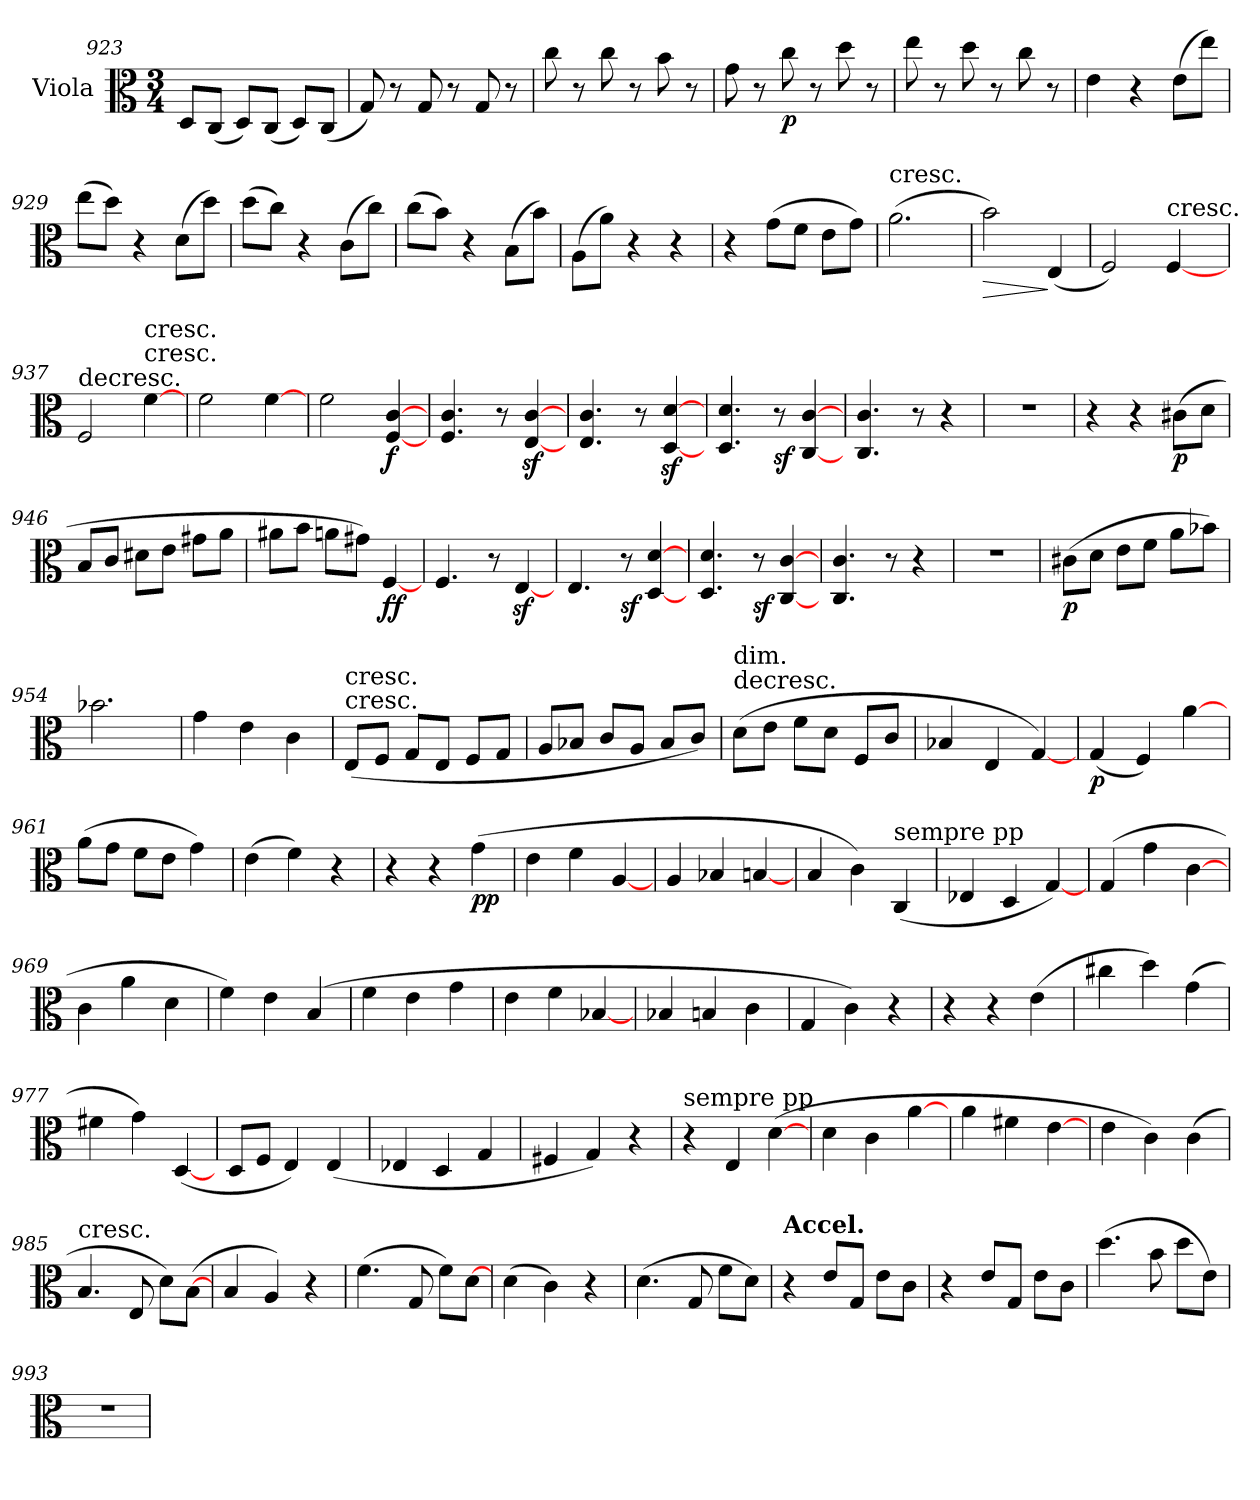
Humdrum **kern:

**kern	**dynam
*part1	*part1
*staff1	*staff1
*I"Viola	*
*I'Vla	*
*clefC3	*
*k[]	*
*C:	*
*M3/4	*
=923	=923
8D/L	.
(8C/J	.
8D/L)	.
(8C/J	.
8D/L)	.
(8C/J	.
=924	=924
8G)	.
8r	.
8G	.
8r	.
8G	.
8r	.
=925	=925
8cc	.
8r	.
8cc	.
8r	.
8b	.
8r	.
=926	=926
8g	.
8r	.
8cc	p
8r	.
8dd	.
8r	.
=927	=927
8ee	.
8r	.
8dd	.
8r	.
8cc	.
8r	.
=928	=928
4e	.
4r	.
(8e\L	.
8ee\J)	.
=929	=929
(8ee\L	.
8dd\J)	.
4r	.
(8d\L	.
8dd\J)	.
=930	=930
(8dd\L	.
8cc\J)	.
4r	.
(8c\L	.
8cc\J)	.
=931	=931
(8cc\L	.
8b\J)	.
4r	.
(8B\L	.
8b\J)	.
=932	=932
(8A\L	.
8a\J)	.
4r	.
4r	.
=933	=933
4r	.
(8g\L	.
8f\J	.
8e\L	.
8g\J)	.
=934	=934
!LO:TX:t=cresc.	!
(2.a	.
=935	=935
!	!LO:HP:b
2b)	>
(4E	]
=936	=936
2F)	.
!LO:TX:t=cresc.	!
[4F	.
=937	=937
!LO:TX:t=decresc.	!
2F	.
!LO:TX:t=cresc.	!
!LO:TX:a:t=cresc.	!
[4f	.
=938	=938
2f	.
[4f	.
=939	=939
2f	.
[4F [4c	f
=940	=940
4.F 4.c	.
8r	.
[4Ez [4cz	.
=941	=941
4.E 4.c	.
8r	.
[4Dz [4dz	.
=942	=942
4.D 4.d	.
8r	sf
[4C [4c	.
=943	=943
4.C 4.c	.
8r	.
4r	.
=944	=944
2.r	.
=945	=945
4r	.
4r	.
(8c#X\L	p
8d\J	.
=946	=946
8B/L	.
8c/J	.
8d#X\L	.
8e\J	.
8g#X\L	.
8a\J	.
=947	=947
8a#X\L	.
8b\J	.
8an\L	.
8g#X\J)	.
[4F	ff
=948	=948
4.F	.
8r	.
[4Ez	.
=949	=949
4.E	.
8r	sf
[4D [4d	.
=950	=950
4.D 4.d	.
8r	sf
[4C [4c	.
=951	=951
4.C 4.c	.
8r	.
4r	.
=952	=952
2.r	.
=953	=953
(8c#X\L	p
8d\J	.
8e\L	.
8f\J	.
8a\L	.
8b-X\J)	.
=954	=954
2.b-X	.
=955	=955
4g	.
4e	.
4c	.
=956	=956
!LO:TX:t=cresc.	!
!LO:TX:a:t=cresc.	!
(8E/L	.
8F/J	.
8G/L	.
8E/J	.
8F/L	.
8G/J	.
=957	=957
8A/L	.
8B-X/J	.
8c/L	.
8A/J	.
8B-/L	.
8c/J)	.
=958	=958
!LO:TX:t=decresc.	!
!LO:TX:a:t=dim.	!
(8d\L	.
8e\J	.
8f\L	.
8d\J	.
8F/L	.
8c/J	.
=959	=959
4B-X	.
4E	.
[4G)	.
=960	=960
(4G	p
4F)	.
[4a	.
=961	=961
(8a\L	.
8g\J	.
8f\L	.
8e\J	.
4g)	.
=962	=962
(4e	.
4f)	.
4r	.
=963	=963
4r	.
4r	.
(4g	pp
=964	=964
4e	.
4f	.
[4A	.
=965	=965
4A	.
4B-X	.
[4Bn	.
=966	=966
4B	.
4c)	.
!LO:TX:a:t=sempre pp	!
(4C	.
=967	=967
4E-X	.
4D	.
[4G)	.
=968	=968
(4G	.
4g	.
[4c	.
=969	=969
4c	.
4a	.
4d	.
=970	=970
4f)	.
4e	.
(4B	.
=971	=971
4f	.
4e	.
4g	.
=972	=972
4e	.
4f	.
[4B-X	.
=973	=973
4B-X	.
4Bn	.
4c	.
=974	=974
4G	.
4c)	.
4r	.
=975	=975
4r	.
4r	.
(4e	.
=976	=976
4cc#X	.
4dd)	.
(4g	.
=977	=977
4f#X	.
4g)	.
([4D	.
=978	=978
8D/L	.
8F/J	.
4E)	.
(4E	.
=979	=979
4E-X	.
4D	.
4G	.
=980	=980
4F#X	.
4G)	.
4r	.
=981	=981
!LO:TX:a:t=sempre pp	!
4r	.
4E	.
([4d	.
=982	=982
4d	.
4c	.
[4a	.
=983	=983
4a	.
4f#X	.
[4e	.
=984	=984
4e	.
4c)	.
(4c	.
=985	=985
!LO:TX:a:t=cresc.	!
4.B	.
8E	.
8d\L)	.
([8B\J	.
=986	=986
4B	.
4A)	.
4r	.
=987	=987
(4.f	.
8G	.
8f\L)	.
[8d\J	.
=988	=988
(4d	.
4c)	.
4r	.
=989	=989
(4.d	.
8G	.
8f\L	.
8d\J)	.
=990	=990
!LO:TX:a:B:t=Accel.	!
4r	.
8e/L	.
8G/J	.
8e\L	.
8c\J	.
=991	=991
4r	.
8e/L	.
8G/J	.
8e\L	.
8c\J	.
=992	=992
(4.dd	.
8b	.
8dd\L	.
8e\J)	.
=993	=993
2.r	.
=	=
*-	*-
